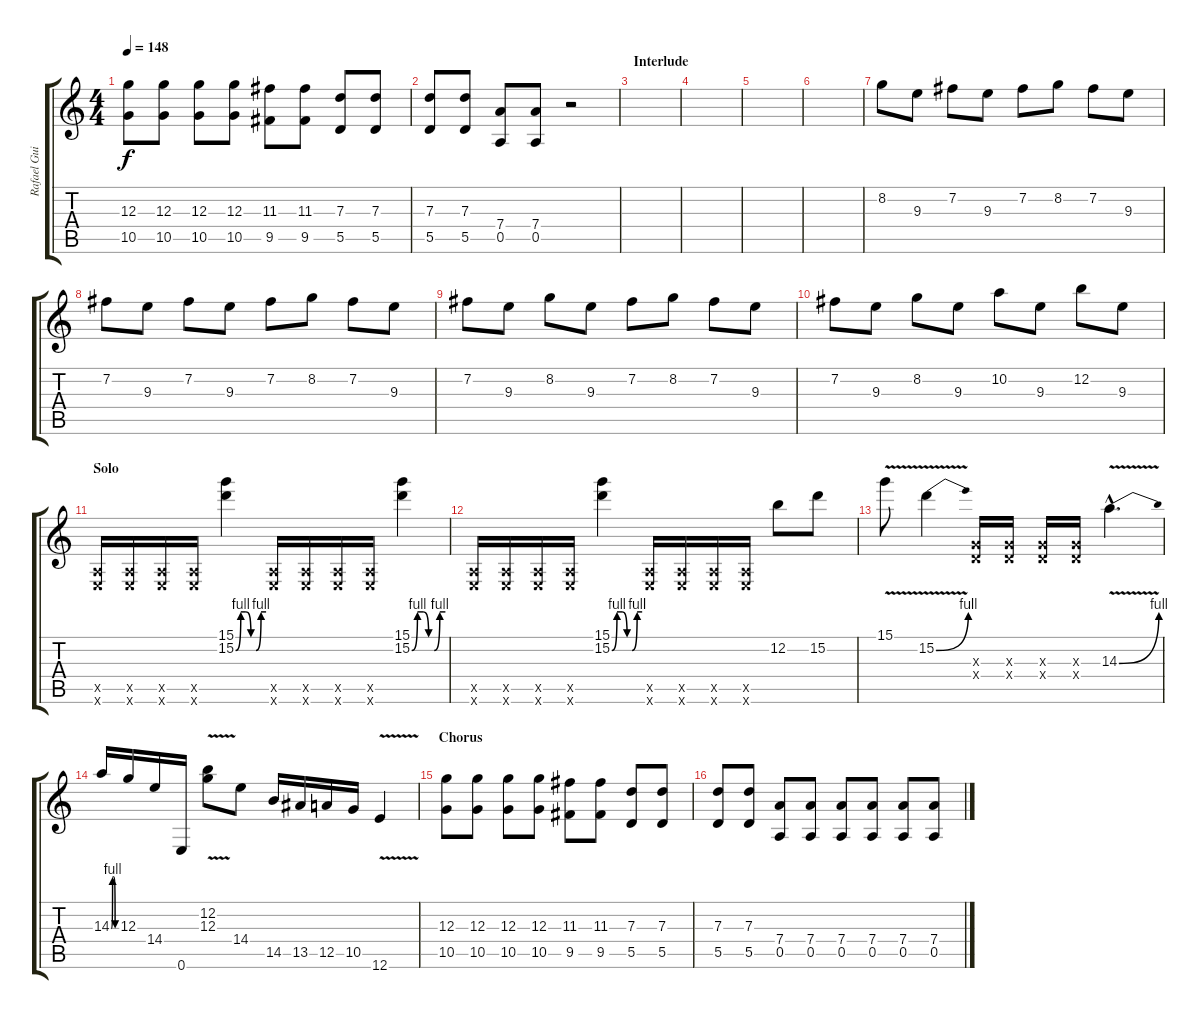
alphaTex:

\track ("Rafael Guitar" "Rafael Gui") {instrument distortionguitar}
\staff {score tabs}
\tuning (E4 B3 G3 D3 A2 E2) {hide}
\ts (4 4)
\tempo 148
\clef g2
\ks c
(12.3 10.5).8{dy f} (12.3 10.5).8 (12.3 10.5).8 (12.3 10.5).8 (11.3 9.5).8 (11.3 9.5).8 (7.3 5.5).8 (7.3 5.5).8 |
(7.3 5.5).8 (7.3 5.5).8 (7.4 0.5).8 (7.4 0.5).8 r.2 |
\section ("" "Interlude")
|
|
|
|
8.2.8 9.3.8 7.2.8 9.3.8 7.2.8 8.2.8 7.2.8 9.3.8 |
7.2.8 9.3.8 7.2.8 9.3.8 7.2.8 8.2.8 7.2.8 9.3.8 |
7.2.8 9.3.8 8.2.8 9.3.8 7.2.8 8.2.8 7.2.8 9.3.8 |
7.2.8 9.3.8 8.2.8 9.3.8 10.2.8 9.3.8 12.2.8 9.3.8 |
\section ("" "Solo")
(0.5{x} 0.6{x}).16 (0.5{x} 0.6{x}).16 (0.5{x} 0.6{x}).16 (0.5{x} 0.6{x}).16 (15.1 15.2{be (custom 0 0 10 4 20 4 30 0 40 0 50 4 60 4)}).4 (0.5{x} 0.6{x}).16 (0.5{x} 0.6{x}).16 (0.5{x} 0.6{x}).16 (0.5{x} 0.6{x}).16 (15.1 15.2{be (custom 0 0 10 4 20 4 30 0 40 0 50 4 60 4)}).4 |
(0.5{x} 0.6{x}).16 (0.5{x} 0.6{x}).16 (0.5{x} 0.6{x}).16 (0.5{x} 0.6{x}).16 (15.1 15.2{be (custom 0 0 10 4 20 4 30 0 40 0 50 4 60 4)}).4 (0.5{x} 0.6{x}).16 (0.5{x} 0.6{x}).16 (0.5{x} 0.6{x}).16 (0.5{x} 0.6{x}).16 12.2.8 15.2.8 |
15.1{v}.8 15.2{be (bend 0 0 60 4) v}.4 (0.3{x} 0.4{x}).16 (0.3{x} 0.4{x}).16 (0.3{x} 0.4{x}).16 (0.3{x} 0.4{x}).16 14.3{be (bend 0 0 60 4) v hac}.4{d} |
14.3{be (custom 0 0 15 4 30 4 45 0 60 0)}.16 12.3.16 14.4.16 0.6.16 (12.2{v} 12.3{v}).8 14.4.8 14.5.16 13.5.16 12.5.16 10.5.16 12.6{v}.4 |
\section ("" "Chorus")
(12.3 10.5).8 (12.3 10.5).8 (12.3 10.5).8 (12.3 10.5).8 (11.3 9.5).8 (11.3 9.5).8 (7.3 5.5).8 (7.3 5.5).8 |
(7.3 5.5).8 (7.3 5.5).8 (7.4 0.5).8 (7.4 0.5).8 (7.4 0.5).8 (7.4 0.5).8 (7.4 0.5).8 (7.4 0.5).8
